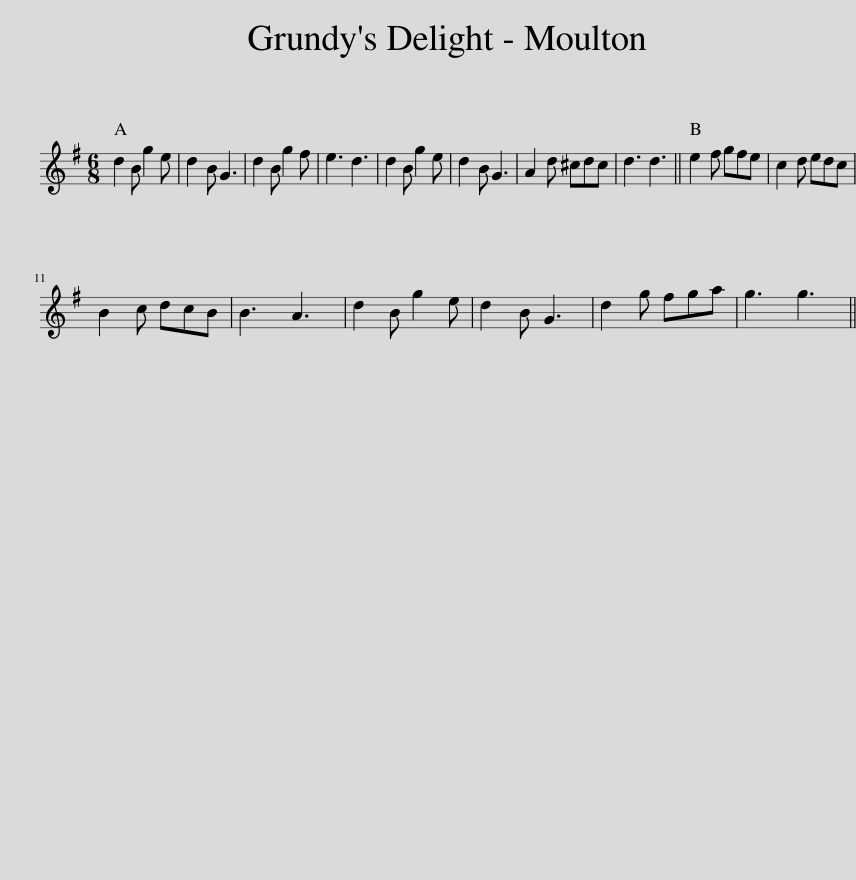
X:1
L:1/8
M:6/8
I:linebreak $
K:G
V:1 treble
V:1
 d2 B g2 e | d2 B G3 | d2 B g2 f | e3 d3 | d2 B g2 e | %5
 d2 B G3 | A2 d ^cdc | d3 d3 || e2 f gfe | c2 d edc |$ %10
 B2 c dcB | B3 A3 | d2 B g2 e | d2 B G3 | d2 g fga | %15
 g3 g3 || %16
